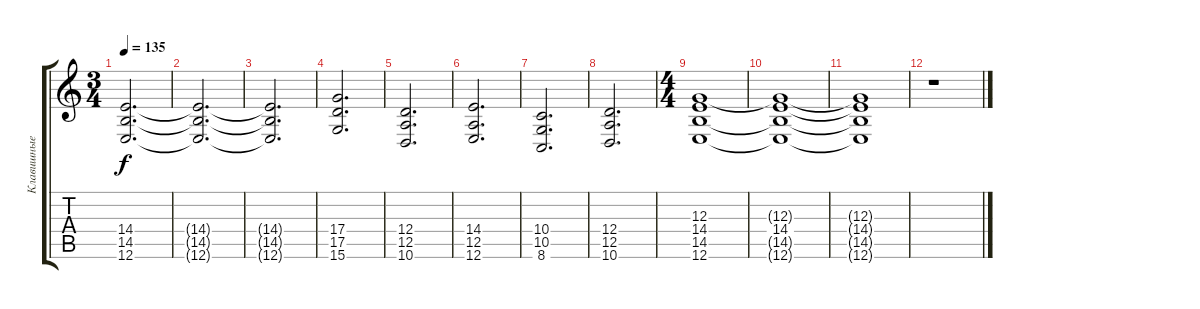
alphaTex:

\track ("Клавишные" "Клавишные") {instrument fx1rain}
\staff {score tabs}
\tuning (E4 B3 G3 D3 A2 E2) {hide}
\ts (3 4)
\tempo 135
\clef g2
\ks c
(14.4 14.5 12.6).2{d dy f} |
(14.4{t} 14.5{t} 12.6{t}).2{d} |
(14.4{t} 14.5{t} 12.6{t}).2{d} |
(17.4 17.5 15.6).2{d} |
(12.4 12.5 10.6).2{d} |
(14.4 12.5 12.6).2{d} |
(10.4 10.5 8.6).2{d} |
(12.4 12.5 10.6).2{d} |
\ts (4 4)
(12.3 14.4 14.5 12.6).1 |
(12.3{t} 14.4 14.5{t} 12.6{t}).1 |
(12.3{t} 14.4{t} 14.5{t} 12.6{t}).1 |
r.1
